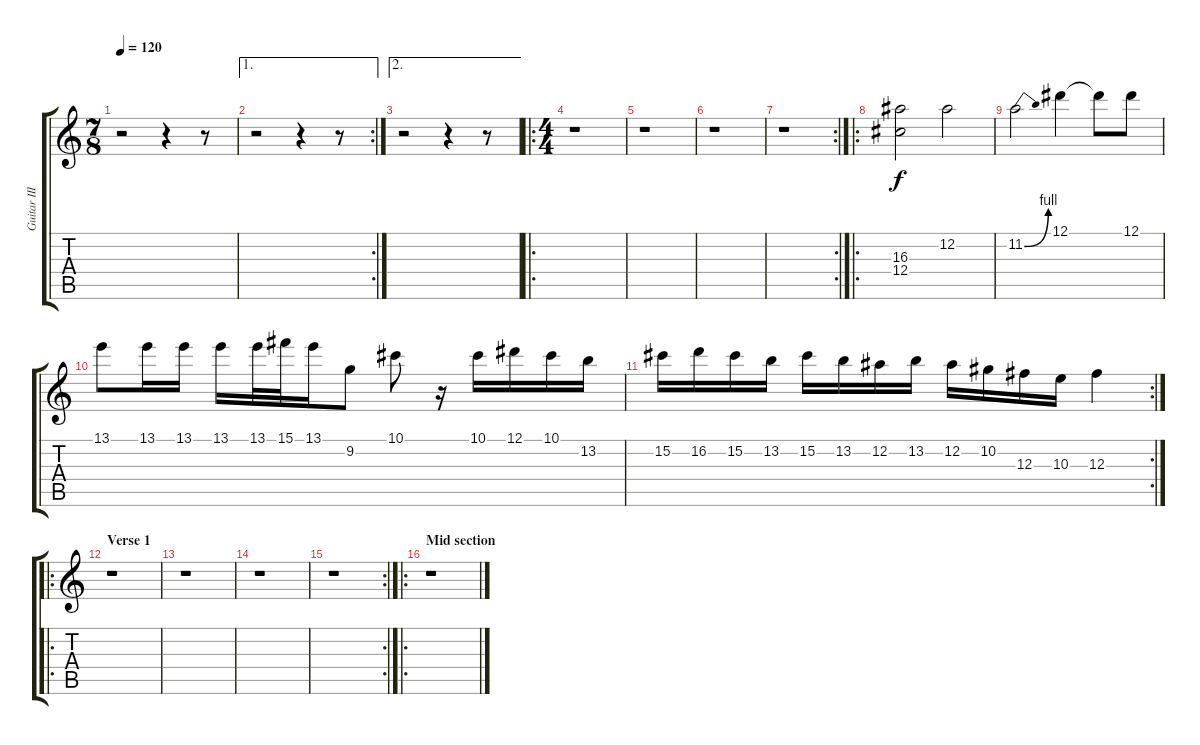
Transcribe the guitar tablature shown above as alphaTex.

\track ("Guitar III" "Guitar III") {instrument distortionguitar}
\staff {score tabs}
\tuning (Eb4 Bb3 Gb3 Db3 Ab2 Eb2) {hide}
\ts (7 8)
\tempo 120
\clef g2
\ks c
r.2{dy f} r.4 r.8 |
\ae 1
\rc 2
r.2 r.4 r.8 |
\ae 2
r.2 r.4 r.8 |
\ro
\ts (4 4)
r.1 |
r.1 |
r.1 |
\rc 2
r.1 |
\ro
(16.3 12.4).2 12.2.2 |
11.2{be (bend 0 0 60 4)}.2 12.1.4 12.1{t}.8 12.1.8 |
13.1.8 13.1.16 13.1.16 13.1.16 13.1.32 15.1.32 13.1.16 9.2.8 10.1.8 r.16 10.1.16 12.1.16 10.1.16 13.2.16 |
\rc 2
15.2.16 16.2.16 15.2.16 13.2.16 15.2.16 13.2.16 12.2.16 13.2.16 12.2.16 10.2.16 12.3.16 10.3.16 12.3.4 |
\ro
\section ("" "Verse 1")
r.1 |
r.1 |
r.1 |
\rc 2
r.1 |
\ro
\section ("" "Mid section")
r.1
